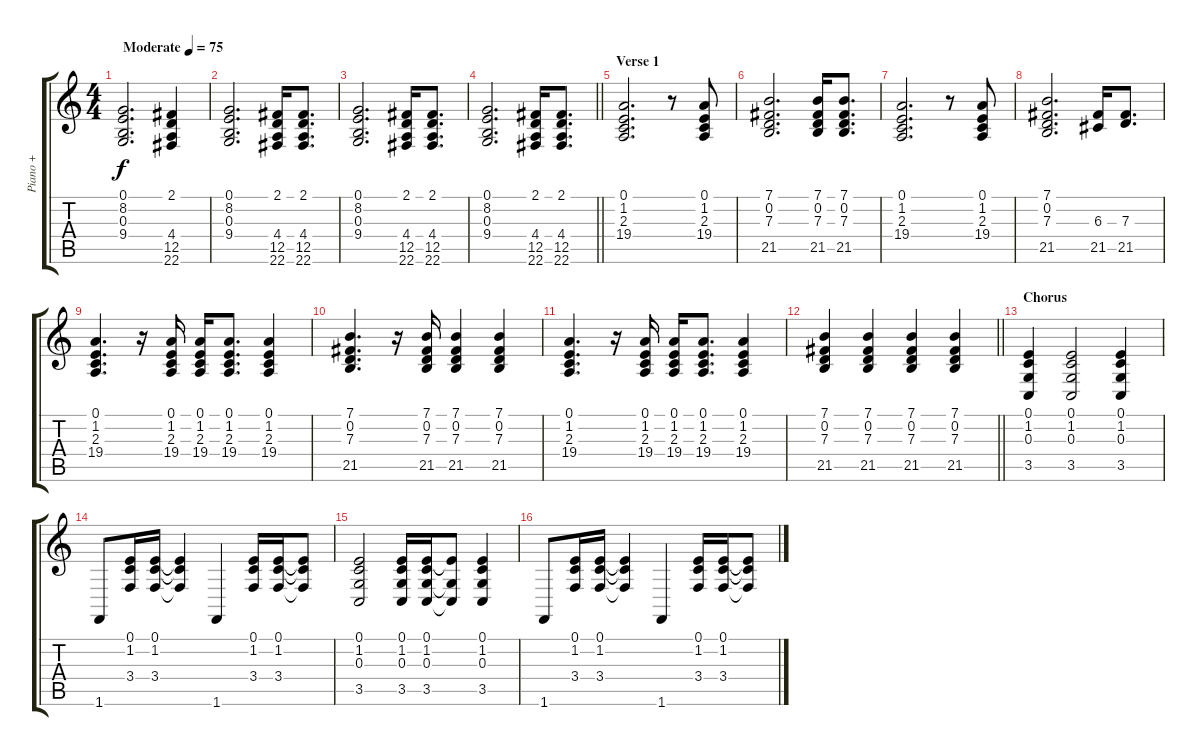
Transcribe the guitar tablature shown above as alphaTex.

\track ("Piano +" "Piano +") {instrument electricgrandpiano}
\staff {score tabs}
\tuning (E4 B3 G3 D3 A2 E2) {hide}
\ts (4 4)
\tempo (75 "Moderate")
\clef g2
\ks c
(0.1 8.2 0.3 9.4).2{d dy f instrument electricgrandpiano} (2.1 4.4 12.5 22.6).4 |
(0.1 8.2 0.3 9.4).2{d} (2.1 4.4 12.5 22.6).16 (2.1 4.4 12.5 22.6).8{d} |
(0.1 8.2 0.3 9.4).2{d} (2.1 4.4 12.5 22.6).16 (2.1 4.4 12.5 22.6).8{d} |
\barLineRight lightlight
(0.1 8.2 0.3 9.4).2{d} (2.1 4.4 12.5 22.6).16 (2.1 4.4 12.5 22.6).8{d} |
\section ("" "Verse 1")
(0.1 1.2 2.3 19.4).2{d} r.8 (0.1 1.2 2.3 19.4).8 |
(7.1 0.2 7.3 21.5).2{d} (7.1 0.2 7.3 21.5).16 (7.1 0.2 7.3 21.5).8{d} |
(0.1 1.2 2.3 19.4).2{d} r.8 (0.1 1.2 2.3 19.4).8 |
(7.1 0.2 7.3 21.5).2{d} (6.3 21.5).16 (7.3 21.5).8{d} |
(0.1 1.2 2.3 19.4).4{d} r.16 (0.1 1.2 2.3 19.4).16 (0.1 1.2 2.3 19.4).16 (0.1 1.2 2.3 19.4).8{d} (0.1 1.2 2.3 19.4).4 |
(7.1 0.2 7.3 21.5).4{d} r.16 (7.1 0.2 7.3 21.5).16 (7.1 0.2 7.3 21.5).4 (7.1 0.2 7.3 21.5).4 |
(0.1 1.2 2.3 19.4).4{d} r.16 (0.1 1.2 2.3 19.4).16 (0.1 1.2 2.3 19.4).16 (0.1 1.2 2.3 19.4).8{d} (0.1 1.2 2.3 19.4).4 |
\barLineRight lightlight
(7.1 0.2 7.3 21.5).4 (7.1 0.2 7.3 21.5).4 (7.1 0.2 7.3 21.5).4 (7.1 0.2 7.3 21.5).4 |
\section ("" "Chorus")
(0.1 1.2 0.3 3.5).4 (0.1 1.2 0.3 3.5).2 (0.1 1.2 0.3 3.5).4 |
1.6.8 (0.1 1.2 3.4).16 (0.1 1.2 3.4).16 (0.1{t} 1.2{t} 3.4{t}).4 1.6.4 (0.1 1.2 3.4).16 (0.1 1.2 3.4).16 (0.1{t} 1.2{t} 3.4{t}).8 |
(0.1 1.2 0.3 3.5).2 (0.1 1.2 0.3 3.5).16 (0.1 1.2 0.3 3.5).16 (0.1{t} 0.3{t} 3.5{t}).8 (0.1 1.2 0.3 3.5).4 |
1.6.8 (0.1 1.2 3.4).16 (0.1 1.2 3.4).16 (0.1{t} 1.2{t} 3.4{t}).4 1.6.4 (0.1 1.2 3.4).16 (0.1 1.2 3.4).16 (0.1{t} 1.2{t} 3.4{t}).8
